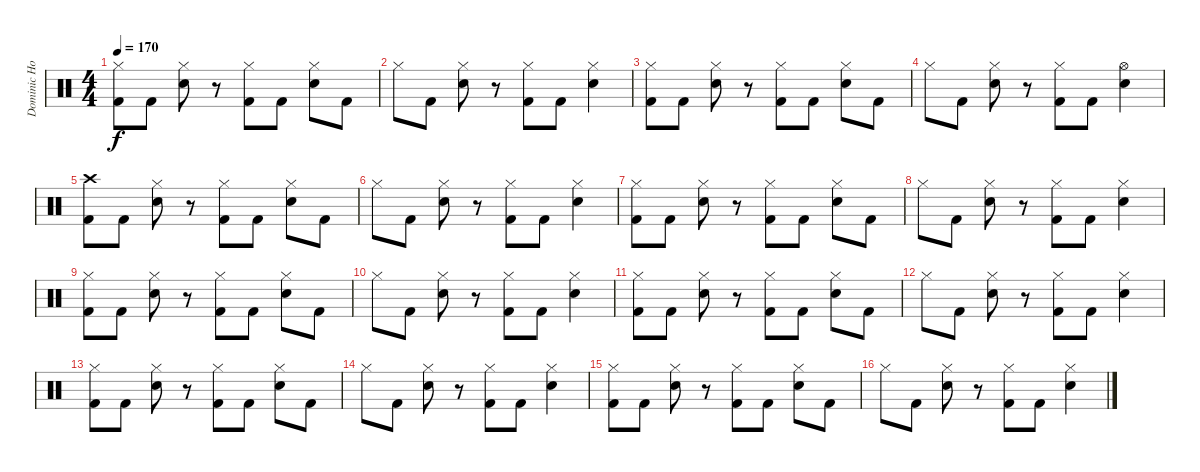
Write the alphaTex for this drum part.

\track ("Dominic Howard" "Dominic Ho") {instrument percussion}
\staff {score}
\articulation defaults
\ts (4 4)
\tempo 170
\clef neutral
\ks c
("Hi-Hat (closed)" "Kick (hit) 2").8{dy f} "Kick (hit) 2".8 ("Hi-Hat (closed)" "Electric Snare (hit)").8 r.8 ("Hi-Hat (closed)" "Kick (hit) 2").8 "Kick (hit) 2".8 ("Hi-Hat (closed)" "Electric Snare (hit)").8 "Kick (hit) 2".8 |
"Hi-Hat (closed)".8 "Kick (hit) 2".8 ("Hi-Hat (closed)" "Electric Snare (hit)").8 r.8 ("Hi-Hat (closed)" "Kick (hit) 2").8 "Kick (hit) 2".8 ("Hi-Hat (closed)" "Electric Snare (hit)").4 |
("Hi-Hat (closed)" "Kick (hit) 2").8 "Kick (hit) 2".8 ("Hi-Hat (closed)" "Electric Snare (hit)").8 r.8 ("Hi-Hat (closed)" "Kick (hit) 2").8 "Kick (hit) 2".8 ("Hi-Hat (closed)" "Electric Snare (hit)").8 "Kick (hit) 2".8 |
"Hi-Hat (closed)".8 "Kick (hit) 2".8 ("Hi-Hat (closed)" "Electric Snare (hit)").8 r.8 ("Hi-Hat (closed)" "Kick (hit) 2").8 "Kick (hit) 2".8 ("Hi-Hat (open)" "Electric Snare (hit)").4 |
("Crash high (hit)" "Kick (hit) 2").8 "Kick (hit) 2".8 ("Hi-Hat (closed)" "Electric Snare (hit)").8 r.8 ("Hi-Hat (closed)" "Kick (hit) 2").8 "Kick (hit) 2".8 ("Hi-Hat (closed)" "Electric Snare (hit)").8 "Kick (hit) 2".8 |
"Hi-Hat (closed)".8 "Kick (hit) 2".8 ("Hi-Hat (closed)" "Electric Snare (hit)").8 r.8 ("Hi-Hat (closed)" "Kick (hit) 2").8 "Kick (hit) 2".8 ("Hi-Hat (closed)" "Electric Snare (hit)").4 |
("Hi-Hat (closed)" "Kick (hit) 2").8 "Kick (hit) 2".8 ("Hi-Hat (closed)" "Electric Snare (hit)").8 r.8 ("Hi-Hat (closed)" "Kick (hit) 2").8 "Kick (hit) 2".8 ("Hi-Hat (closed)" "Electric Snare (hit)").8 "Kick (hit) 2".8 |
"Hi-Hat (closed)".8 "Kick (hit) 2".8 ("Hi-Hat (closed)" "Electric Snare (hit)").8 r.8 ("Hi-Hat (closed)" "Kick (hit) 2").8 "Kick (hit) 2".8 ("Hi-Hat (closed)" "Electric Snare (hit)").4 |
("Hi-Hat (closed)" "Kick (hit) 2").8 "Kick (hit) 2".8 ("Hi-Hat (closed)" "Electric Snare (hit)").8 r.8 ("Hi-Hat (closed)" "Kick (hit) 2").8 "Kick (hit) 2".8 ("Hi-Hat (closed)" "Electric Snare (hit)").8 "Kick (hit) 2".8 |
"Hi-Hat (closed)".8 "Kick (hit) 2".8 ("Hi-Hat (closed)" "Electric Snare (hit)").8 r.8 ("Hi-Hat (closed)" "Kick (hit) 2").8 "Kick (hit) 2".8 ("Hi-Hat (closed)" "Electric Snare (hit)").4 |
("Hi-Hat (closed)" "Kick (hit) 2").8 "Kick (hit) 2".8 ("Hi-Hat (closed)" "Electric Snare (hit)").8 r.8 ("Hi-Hat (closed)" "Kick (hit) 2").8 "Kick (hit) 2".8 ("Hi-Hat (closed)" "Electric Snare (hit)").8 "Kick (hit) 2".8 |
"Hi-Hat (closed)".8 "Kick (hit) 2".8 ("Hi-Hat (closed)" "Electric Snare (hit)").8 r.8 ("Hi-Hat (closed)" "Kick (hit) 2").8 "Kick (hit) 2".8 ("Hi-Hat (closed)" "Electric Snare (hit)").4 |
("Hi-Hat (closed)" "Kick (hit) 2").8 "Kick (hit) 2".8 ("Hi-Hat (closed)" "Electric Snare (hit)").8 r.8 ("Hi-Hat (closed)" "Kick (hit) 2").8 "Kick (hit) 2".8 ("Hi-Hat (closed)" "Electric Snare (hit)").8 "Kick (hit) 2".8 |
"Hi-Hat (closed)".8 "Kick (hit) 2".8 ("Hi-Hat (closed)" "Electric Snare (hit)").8 r.8 ("Hi-Hat (closed)" "Kick (hit) 2").8 "Kick (hit) 2".8 ("Hi-Hat (closed)" "Electric Snare (hit)").4 |
("Hi-Hat (closed)" "Kick (hit) 2").8 "Kick (hit) 2".8 ("Hi-Hat (closed)" "Electric Snare (hit)").8 r.8 ("Hi-Hat (closed)" "Kick (hit) 2").8 "Kick (hit) 2".8 ("Hi-Hat (closed)" "Electric Snare (hit)").8 "Kick (hit) 2".8 |
"Hi-Hat (closed)".8 "Kick (hit) 2".8 ("Hi-Hat (closed)" "Electric Snare (hit)").8 r.8 ("Hi-Hat (closed)" "Kick (hit) 2").8 "Kick (hit) 2".8 ("Hi-Hat (closed)" "Electric Snare (hit)").4
